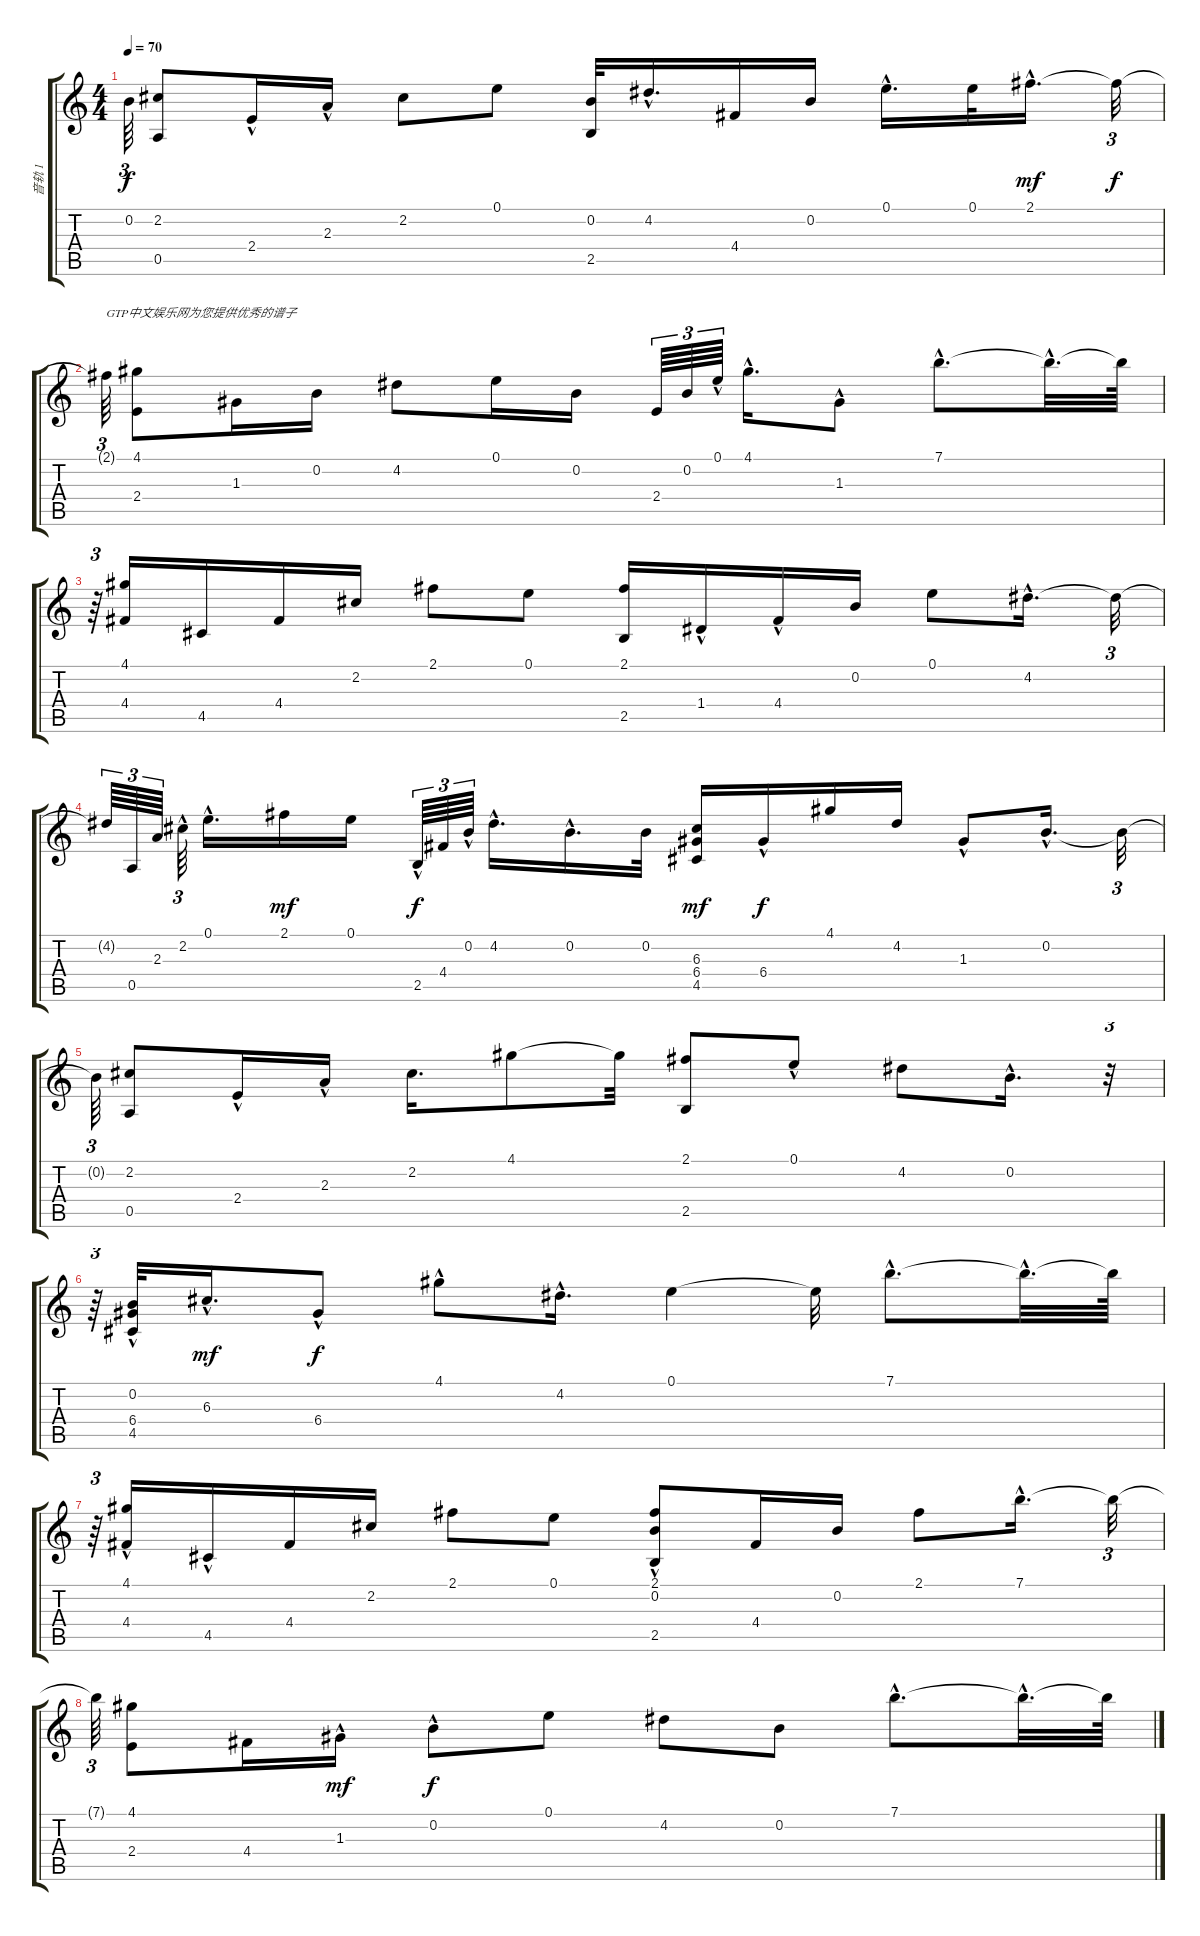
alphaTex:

\track ("音轨 1" "音轨 1") {instrument acousticguitarnylon}
\staff {score tabs}
\tuning (E4 B3 G3 D3 A2 E2) {hide}
\ts (4 4)
\tempo 70
\clef g2
\ks c
0.2{t}.64{tu (3 2) dy f} (2.2 0.5).8 2.4{hac}.16 2.3{hac}.16 2.2.8 0.1.8 (0.2 2.5).32 4.2{hac}.16{d} 4.4.16 0.2.16 0.1{hac}.16{d} 0.1.32 2.1{hac}.16{d dy mf} 2.1{t}.32{tu (3 2) dy f} |
2.1{t}.64{tu (3 2) txt "GTP中文娱乐网为您提供优秀的谱子"} (4.1 2.4).8 1.3.16 0.2.16 4.2.8 0.1.16 0.2.16 2.4.64{tu (3 2)} 0.2.64{tu (3 2)} 0.1{hac}.64{tu (3 2)} 4.1{hac}.16{d} 1.3{hac}.8 7.1{hac}.8{d} 7.1{hac t}.32{d} 7.1{t}.64 |
r.64{tu (3 2)} (4.1 4.4).16 4.5.16 4.4.16 2.2.16 2.1.8 0.1.8 (2.1 2.5).16 1.4{hac}.16 4.4{hac}.16 0.2.16 0.1.8 4.2{hac}.16{d} 4.2{t}.32{tu (3 2)} |
4.2{t}.64{tu (3 2)} 0.5.64{tu (3 2)} 2.3.64{tu (3 2)} 2.2{hac}.64{tu (3 2)} 0.1{hac}.16{d} 2.1.16{dy mf} 0.1.16 2.5{hac}.64{tu (3 2) dy f} 4.4.64{tu (3 2)} 0.2{hac}.64{tu (3 2)} 4.2{hac}.16{d} 0.2{hac}.16{d} 0.2.32 (6.3 6.4 4.5).16{dy mf} 6.4{hac}.16{dy f} 4.1.16 4.2.16 1.3{hac}.8 0.2{hac}.16{d} 0.2{t}.32{tu (3 2)} |
0.2{t}.64{tu (3 2)} (2.2 0.5).8 2.4{hac}.16 2.3{hac}.16 2.2.16{d} 4.1.8 4.1{t}.32 (2.1 2.5).8 0.1{hac}.8 4.2.8 0.2{hac}.16{d} r.32{tu (3 2)} |
r.64{tu (3 2)} (0.2 6.4{hac} 4.5).32 6.3{hac}.16{d dy mf} 6.4{hac}.8{dy f} 4.1{hac}.8 4.2{hac}.16{d} 0.1.4 0.1{t}.32 7.1{hac}.8{d} 7.1{hac t}.32{d} 7.1{t}.64 |
r.64{tu (3 2)} (4.1{hac} 4.4).16 4.5{hac}.16 4.4.16 2.2.16 2.1.8 0.1.8 (2.1 0.2{hac} 2.5).8 4.4.16 0.2.16 2.1.8 7.1{hac}.16{d} 7.1{t}.32{tu (3 2)} |
7.1{t}.64{tu (3 2)} (4.1 2.4).8 4.4.16 1.3{hac}.16{dy mf} 0.2{hac}.8{dy f} 0.1.8 4.2.8 0.2.8 7.1{hac}.8{d} 7.1{hac t}.32{d} 7.1{t}.64
